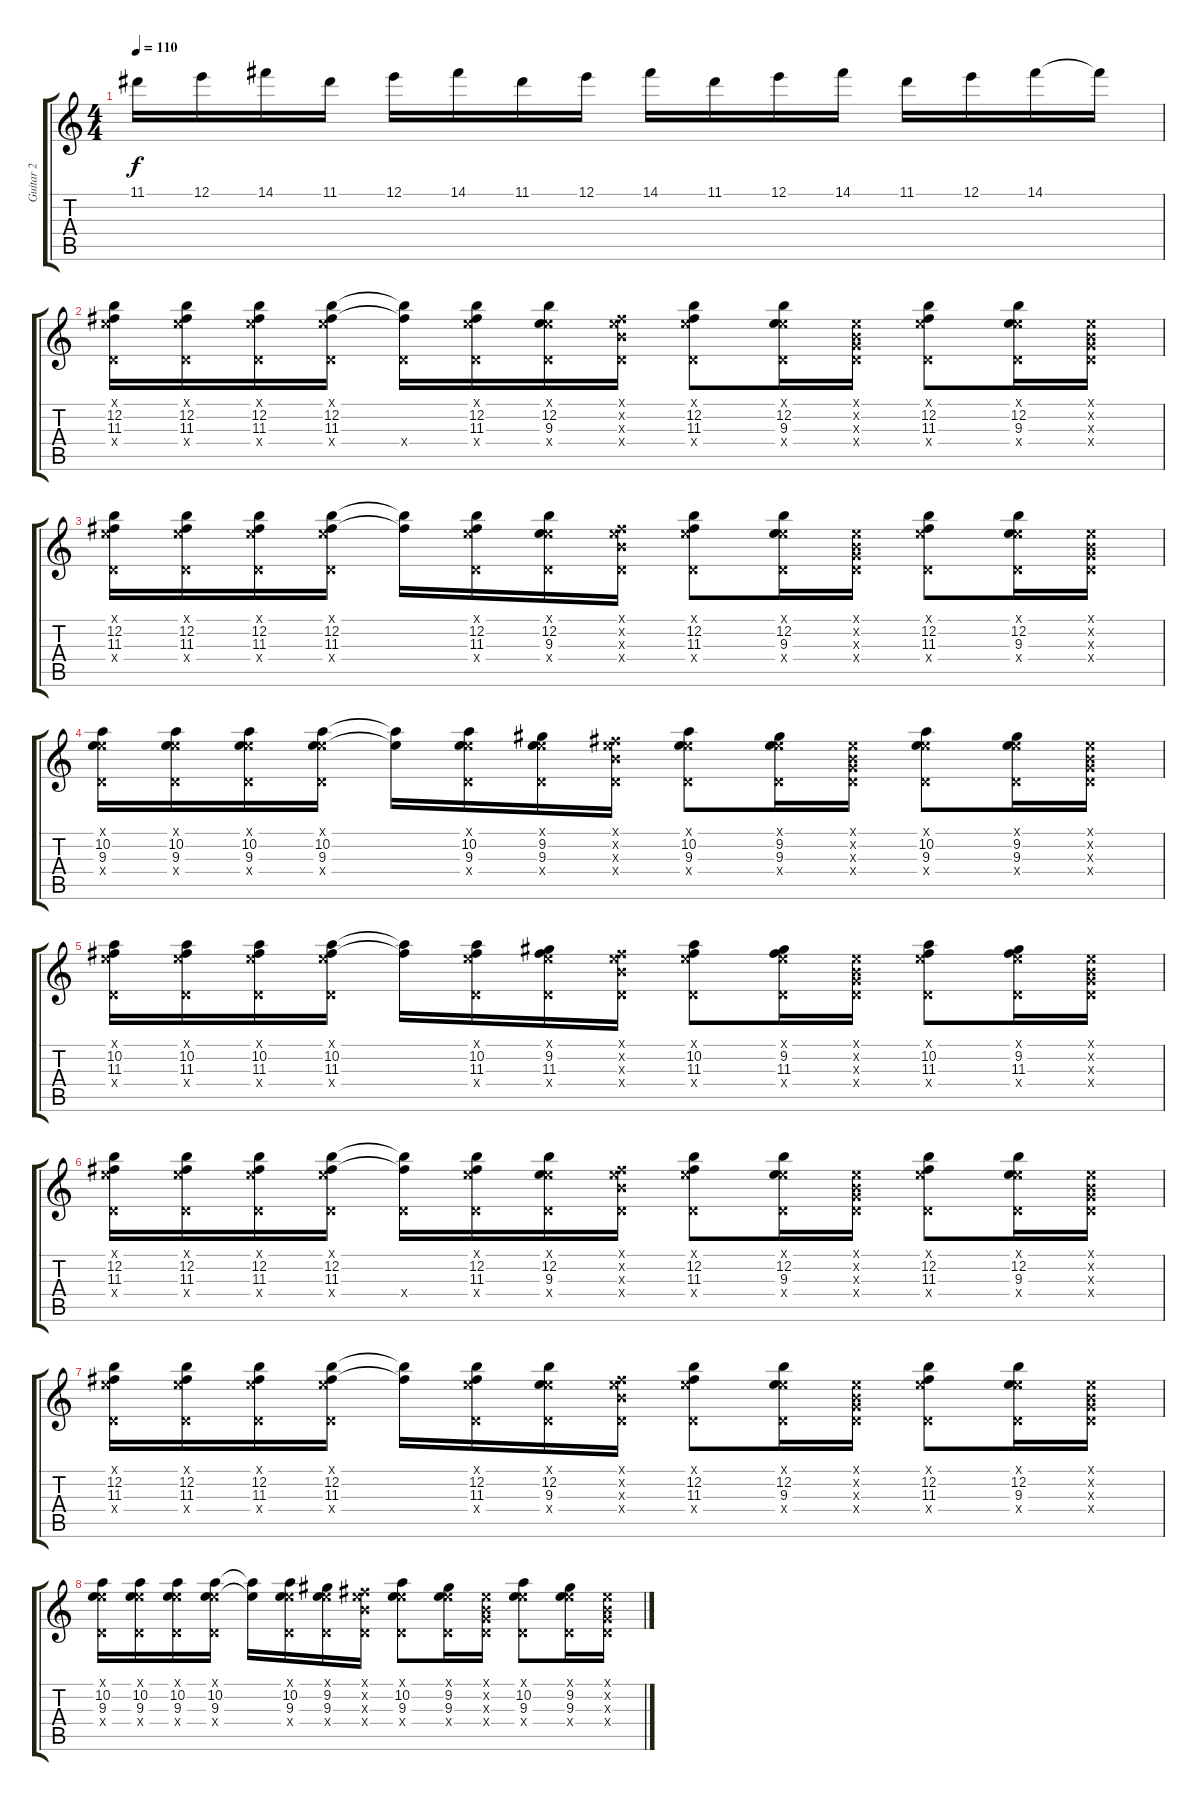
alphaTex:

\track ("Guitar 2" "Guitar 2") {instrument overdrivenguitar}
\staff {score tabs}
\tuning (E4 B3 G3 D3 A2 E2) {hide}
\ts (4 4)
\tempo 110
\clef g2
\ks c
11.1.16{dy f} 12.1.16 14.1.16 11.1.16 12.1.16 14.1.16 11.1.16 12.1.16 14.1.16 11.1.16 12.1.16 14.1.16 11.1.16 12.1.16 14.1.16 14.1{t}.16 |
(0.1{x} 12.2 11.3 0.4{x}).16{volume 11} (0.1{x} 12.2 11.3 0.4{x}).16 (0.1{x} 12.2 11.3 0.4{x}).16 (0.1{x} 12.2 11.3 0.4{x}).16 (12.2{t} 11.3{t} 0.4{x}).16 (0.1{x} 12.2 11.3 0.4{x}).16 (0.1{x} 12.2 9.3 0.4{x}).16 (0.1{x} 0.2{x} 11.3{x} 0.4{x}).16 (0.1{x} 12.2 11.3 0.4{x}).8 (0.1{x} 12.2 9.3 0.4{x}).16 (0.1{x} 0.2{x} 0.3{x} 0.4{x}).16 (0.1{x} 12.2 11.3 0.4{x}).8 (0.1{x} 12.2 9.3 0.4{x}).16 (0.1{x} 0.2{x} 0.3{x} 0.4{x}).16 |
(0.1{x} 12.2 11.3 0.4{x}).16 (0.1{x} 12.2 11.3 0.4{x}).16 (0.1{x} 12.2 11.3 0.4{x}).16 (0.1{x} 12.2 11.3 0.4{x}).16 (12.2{t} 11.3{t}).16 (0.1{x} 12.2 11.3 0.4{x}).16 (0.1{x} 12.2 9.3 0.4{x}).16 (0.1{x} 0.2{x} 11.3{x} 0.4{x}).16 (0.1{x} 12.2 11.3 0.4{x}).8 (0.1{x} 12.2 9.3 0.4{x}).16 (0.1{x} 0.2{x} 0.3{x} 0.4{x}).16 (0.1{x} 12.2 11.3 0.4{x}).8 (0.1{x} 12.2 9.3 0.4{x}).16 (0.1{x} 0.2{x} 0.3{x} 0.4{x}).16 |
(0.1{x} 10.2 9.3 0.4{x}).16 (0.1{x} 10.2 9.3 0.4{x}).16 (0.1{x} 10.2 9.3 0.4{x}).16 (0.1{x} 10.2 9.3 0.4{x}).16 (10.2{t} 9.3{t}).16 (0.1{x} 10.2 9.3 0.4{x}).16 (0.1{x} 9.2 9.3 0.4{x}).16 (0.1{x} 0.2{x} 11.3{x} 0.4{x}).16 (0.1{x} 10.2 9.3 0.4{x}).8 (0.1{x} 9.2 9.3 0.4{x}).16 (0.1{x} 0.2{x} 0.3{x} 0.4{x}).16 (0.1{x} 10.2 9.3 0.4{x}).8 (0.1{x} 9.2 9.3 0.4{x}).16 (0.1{x} 0.2{x} 0.3{x} 0.4{x}).16 |
(0.1{x} 10.2 11.3 0.4{x}).16 (0.1{x} 10.2 11.3 0.4{x}).16 (0.1{x} 10.2 11.3 0.4{x}).16 (0.1{x} 10.2 11.3 0.4{x}).16 (10.2{t} 11.3{t}).16 (0.1{x} 10.2 11.3 0.4{x}).16 (0.1{x} 9.2 11.3 0.4{x}).16 (0.1{x} 0.2{x} 11.3{x} 0.4{x}).16 (0.1{x} 10.2 11.3 0.4{x}).8 (0.1{x} 9.2 11.3 0.4{x}).16 (0.1{x} 0.2{x} 0.3{x} 0.4{x}).16 (0.1{x} 10.2 11.3 0.4{x}).8 (0.1{x} 9.2 11.3 0.4{x}).16 (0.1{x} 0.2{x} 0.3{x} 0.4{x}).16 |
(0.1{x} 12.2 11.3 0.4{x}).16 (0.1{x} 12.2 11.3 0.4{x}).16 (0.1{x} 12.2 11.3 0.4{x}).16 (0.1{x} 12.2 11.3 0.4{x}).16 (12.2{t} 11.3{t} 0.4{x}).16 (0.1{x} 12.2 11.3 0.4{x}).16 (0.1{x} 12.2 9.3 0.4{x}).16 (0.1{x} 0.2{x} 11.3{x} 0.4{x}).16 (0.1{x} 12.2 11.3 0.4{x}).8 (0.1{x} 12.2 9.3 0.4{x}).16 (0.1{x} 0.2{x} 0.3{x} 0.4{x}).16 (0.1{x} 12.2 11.3 0.4{x}).8 (0.1{x} 12.2 9.3 0.4{x}).16 (0.1{x} 0.2{x} 0.3{x} 0.4{x}).16 |
(0.1{x} 12.2 11.3 0.4{x}).16 (0.1{x} 12.2 11.3 0.4{x}).16 (0.1{x} 12.2 11.3 0.4{x}).16 (0.1{x} 12.2 11.3 0.4{x}).16 (12.2{t} 11.3{t}).16 (0.1{x} 12.2 11.3 0.4{x}).16 (0.1{x} 12.2 9.3 0.4{x}).16 (0.1{x} 0.2{x} 11.3{x} 0.4{x}).16 (0.1{x} 12.2 11.3 0.4{x}).8 (0.1{x} 12.2 9.3 0.4{x}).16 (0.1{x} 0.2{x} 0.3{x} 0.4{x}).16 (0.1{x} 12.2 11.3 0.4{x}).8 (0.1{x} 12.2 9.3 0.4{x}).16 (0.1{x} 0.2{x} 0.3{x} 0.4{x}).16 |
(0.1{x} 10.2 9.3 0.4{x}).16 (0.1{x} 10.2 9.3 0.4{x}).16 (0.1{x} 10.2 9.3 0.4{x}).16 (0.1{x} 10.2 9.3 0.4{x}).16 (10.2{t} 9.3{t}).16 (0.1{x} 10.2 9.3 0.4{x}).16 (0.1{x} 9.2 9.3 0.4{x}).16 (0.1{x} 0.2{x} 11.3{x} 0.4{x}).16 (0.1{x} 10.2 9.3 0.4{x}).8 (0.1{x} 9.2 9.3 0.4{x}).16 (0.1{x} 0.2{x} 0.3{x} 0.4{x}).16 (0.1{x} 10.2 9.3 0.4{x}).8 (0.1{x} 9.2 9.3 0.4{x}).16 (0.1{x} 0.2{x} 0.3{x} 0.4{x}).16
